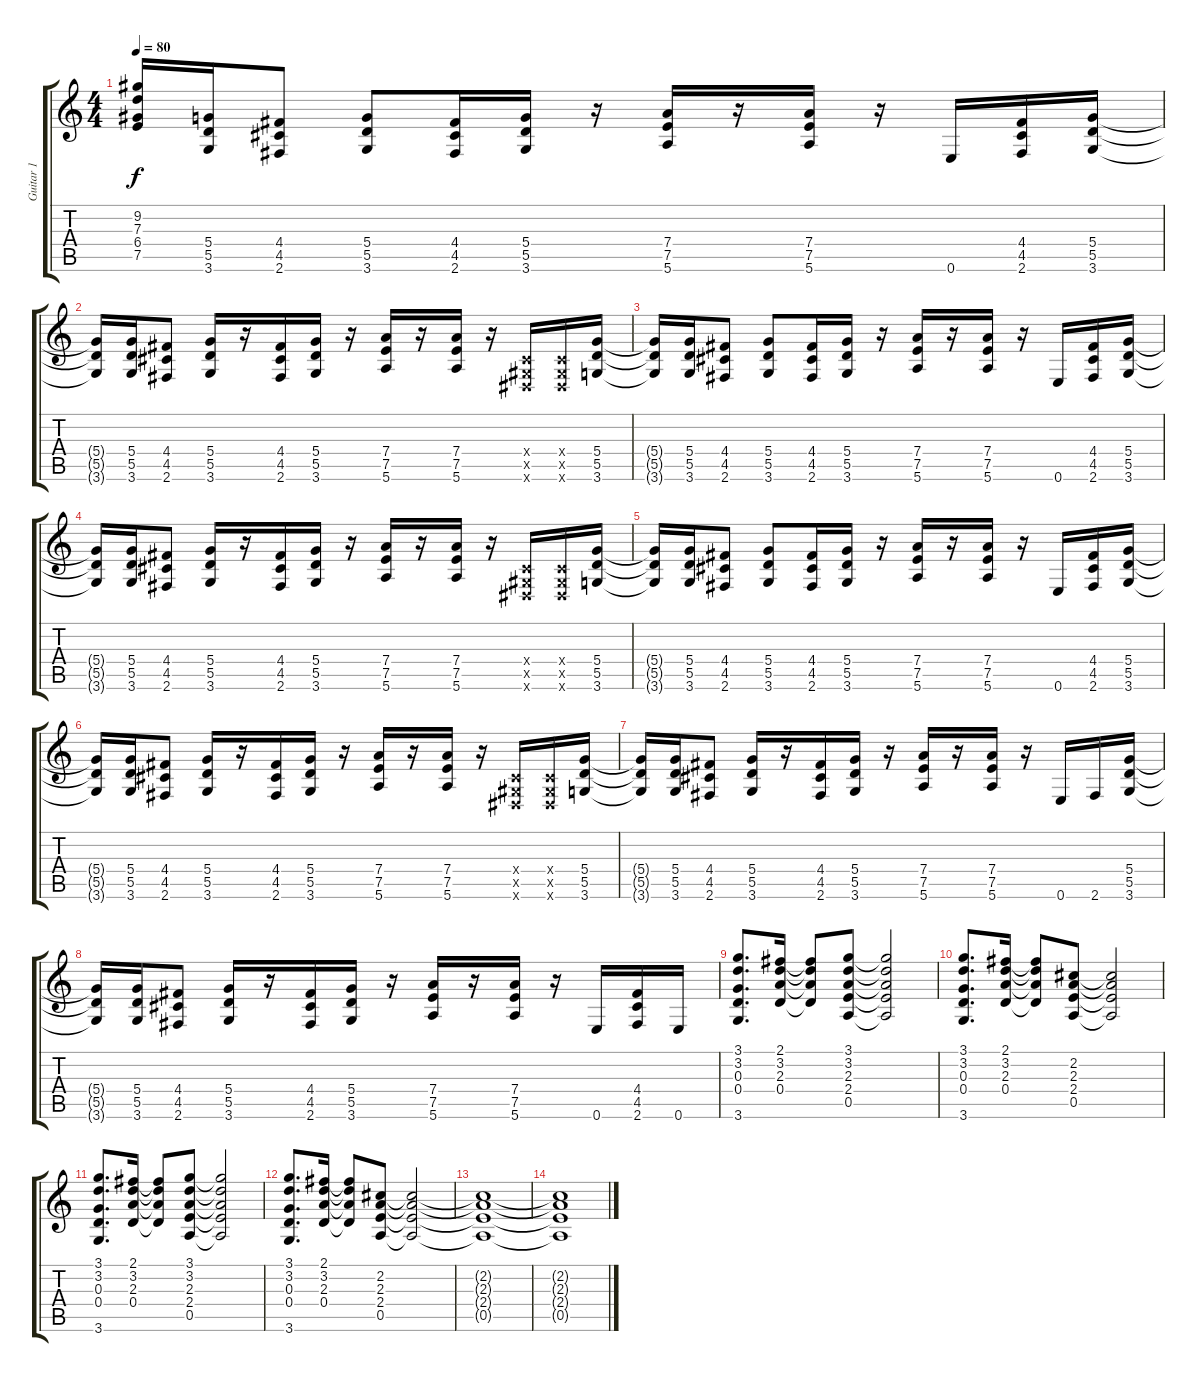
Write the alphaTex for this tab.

\track ("Guitar 1" "Guitar 1") {instrument overdrivenguitar}
\staff {score tabs}
\tuning (E4 B3 G3 D3 A2 E2) {hide}
\ts (4 4)
\tempo 80
\clef g2
\ks c
(9.2{t} 7.3{t} 6.4{t} 7.5{t}).16{dy f} (5.4 5.5 3.6).16 (4.4 4.5 2.6).8 (5.4 5.5 3.6).8 (4.4 4.5 2.6).16 (5.4 5.5 3.6).16 r.16 (7.4 7.5 5.6).16 r.16 (7.4 7.5 5.6).16 r.16 0.6.16 (4.4 4.5 2.6).16 (5.4 5.5 3.6).16 |
(5.4{t} 5.5{t} 3.6{t}).16 (5.4 5.5 3.6).16 (4.4 4.5 2.6).8 (5.4 5.5 3.6).16 r.16 (4.4 4.5 2.6).16 (5.4 5.5 3.6).16 r.16 (7.4 7.5 5.6).16 r.16 (7.4 7.5 5.6).16 r.16 (-1.4{x} -1.5{x} -1.6{x}).16 (-1.4{x} -1.5{x} -1.6{x}).16 (5.4 5.5 3.6).16 |
(5.4{t} 5.5{t} 3.6{t}).16 (5.4 5.5 3.6).16 (4.4 4.5 2.6).8 (5.4 5.5 3.6).8 (4.4 4.5 2.6).16 (5.4 5.5 3.6).16 r.16 (7.4 7.5 5.6).16 r.16 (7.4 7.5 5.6).16 r.16 0.6.16 (4.4 4.5 2.6).16 (5.4 5.5 3.6).16 |
(5.4{t} 5.5{t} 3.6{t}).16 (5.4 5.5 3.6).16 (4.4 4.5 2.6).8 (5.4 5.5 3.6).16 r.16 (4.4 4.5 2.6).16 (5.4 5.5 3.6).16 r.16 (7.4 7.5 5.6).16 r.16 (7.4 7.5 5.6).16 r.16 (-1.4{x} -1.5{x} -1.6{x}).16 (-1.4{x} -1.5{x} -1.6{x}).16 (5.4 5.5 3.6).16 |
(5.4{t} 5.5{t} 3.6{t}).16 (5.4 5.5 3.6).16 (4.4 4.5 2.6).8 (5.4 5.5 3.6).8 (4.4 4.5 2.6).16 (5.4 5.5 3.6).16 r.16 (7.4 7.5 5.6).16 r.16 (7.4 7.5 5.6).16 r.16 0.6.16 (4.4 4.5 2.6).16 (5.4 5.5 3.6).16 |
(5.4{t} 5.5{t} 3.6{t}).16 (5.4 5.5 3.6).16 (4.4 4.5 2.6).8 (5.4 5.5 3.6).16 r.16 (4.4 4.5 2.6).16 (5.4 5.5 3.6).16 r.16 (7.4 7.5 5.6).16 r.16 (7.4 7.5 5.6).16 r.16 (-1.4{x} -1.5{x} -1.6{x}).16 (-1.4{x} -1.5{x} -1.6{x}).16 (5.4 5.5 3.6).16 |
(5.4{t} 5.5{t} 3.6{t}).16 (5.4 5.5 3.6).16 (4.4 4.5 2.6).8 (5.4 5.5 3.6).16 r.16 (4.4 4.5 2.6).16 (5.4 5.5 3.6).16 r.16 (7.4 7.5 5.6).16 r.16 (7.4 7.5 5.6).16 r.16 0.6.16 2.6.16 (5.4 5.5 3.6).16 |
(5.4{t} 5.5{t} 3.6{t}).16 (5.4 5.5 3.6).16 (4.4 4.5 2.6).8 (5.4 5.5 3.6).16 r.16 (4.4 4.5 2.6).16 (5.4 5.5 3.6).16 r.16 (7.4 7.5 5.6).16 r.16 (7.4 7.5 5.6).16 r.16 0.6.16 (4.4 4.5 2.6).16 0.6.16 |
(3.1 3.2 0.3 0.4 3.6).8{d} (2.1 3.2 2.3 0.4).16 (2.1{t} 3.2{t} 2.3{t} 0.4{t}).8 (3.1 3.2 2.3 2.4 0.5).8 (3.1{t} 3.2{t} 2.3{t} 2.4{t} 0.5{t}).2 |
(3.1 3.2 0.3 0.4 3.6).8{d} (2.1 3.2 2.3 0.4).16 (2.1{t} 3.2{t} 2.3{t} 0.4{t}).8 (2.2 2.3 2.4 0.5).8 (2.2{t} 2.3{t} 2.4{t} 0.5{t}).2 |
(3.1 3.2 0.3 0.4 3.6).8{d} (2.1 3.2 2.3 0.4).16 (2.1{t} 3.2{t} 2.3{t} 0.4{t}).8 (3.1 3.2 2.3 2.4 0.5).8 (3.1{t} 3.2{t} 2.3{t} 2.4{t} 0.5{t}).2 |
(3.1 3.2 0.3 0.4 3.6).8{d} (2.1 3.2 2.3 0.4).16 (2.1{t} 3.2{t} 2.3{t} 0.4{t}).8 (2.2 2.3 2.4 0.5).8 (2.2{t} 2.3{t} 2.4{t} 0.5{t}).2 |
(2.2{t} 2.3{t} 2.4{t} 0.5{t}).1 |
(2.2{t} 2.3{t} 2.4{t} 0.5{t}).1
